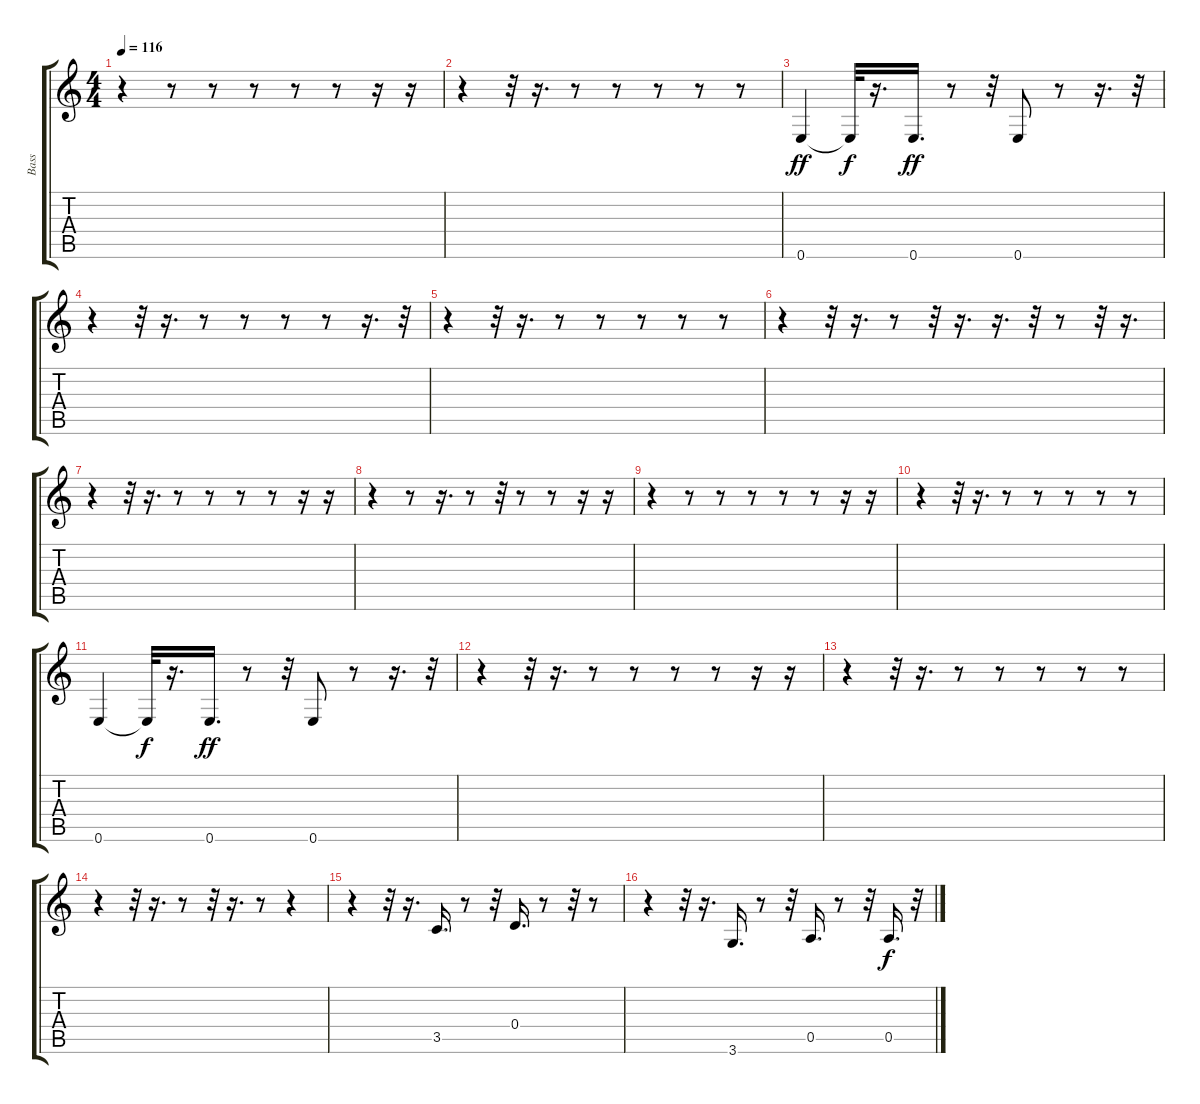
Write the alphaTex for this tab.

\track ("Bass" "Bass") {instrument fretlessbass}
\staff {score tabs}
\tuning (E4 B3 G3 D3 A2 E2) {hide}
\ts (4 4)
\tempo 116
\clef g2
\ks c
r.4{dy ff} r.8 r.8 r.8 r.8 r.8 r.16 r.16 |
r.4 r.32 r.16{d} r.8 r.8 r.8 r.8 r.8 |
0.6.4 0.6{t}.32{dy f} r.16{d} 0.6.16{d dy ff} r.8 r.32 0.6.8 r.8 r.16{d} r.32 |
r.4 r.32 r.16{d} r.8 r.8 r.8 r.8 r.16{d} r.32 |
r.4 r.32 r.16{d} r.8 r.8 r.8 r.8 r.8 |
r.4 r.32 r.16{d} r.8 r.32 r.16{d} r.16{d} r.32 r.8 r.32 r.16{d} |
r.4 r.32 r.16{d} r.8 r.8 r.8 r.8 r.16 r.16 |
r.4 r.8 r.16{d} r.8 r.32 r.8 r.8 r.16 r.16 |
r.4 r.8 r.8 r.8 r.8 r.8 r.16 r.16 |
r.4 r.32 r.16{d} r.8 r.8 r.8 r.8 r.8 |
0.6.4 0.6{t}.32{dy f} r.16{d} 0.6.16{d dy ff} r.8 r.32 0.6.8 r.8 r.16{d} r.32 |
r.4 r.32 r.16{d} r.8 r.8 r.8 r.8 r.16 r.16 |
r.4 r.32 r.16{d} r.8 r.8 r.8 r.8 r.8 |
r.4 r.32 r.16{d} r.8 r.32 r.16{d} r.8 r.4 |
r.4 r.32 r.16{d} 3.5.16{d} r.8 r.32 0.4.16{d} r.8 r.32 r.8 |
r.4 r.32 r.16{d} 3.6.16{d} r.8 r.32 0.5.16{d} r.8 r.32 0.5.16{d dy f} r.32
